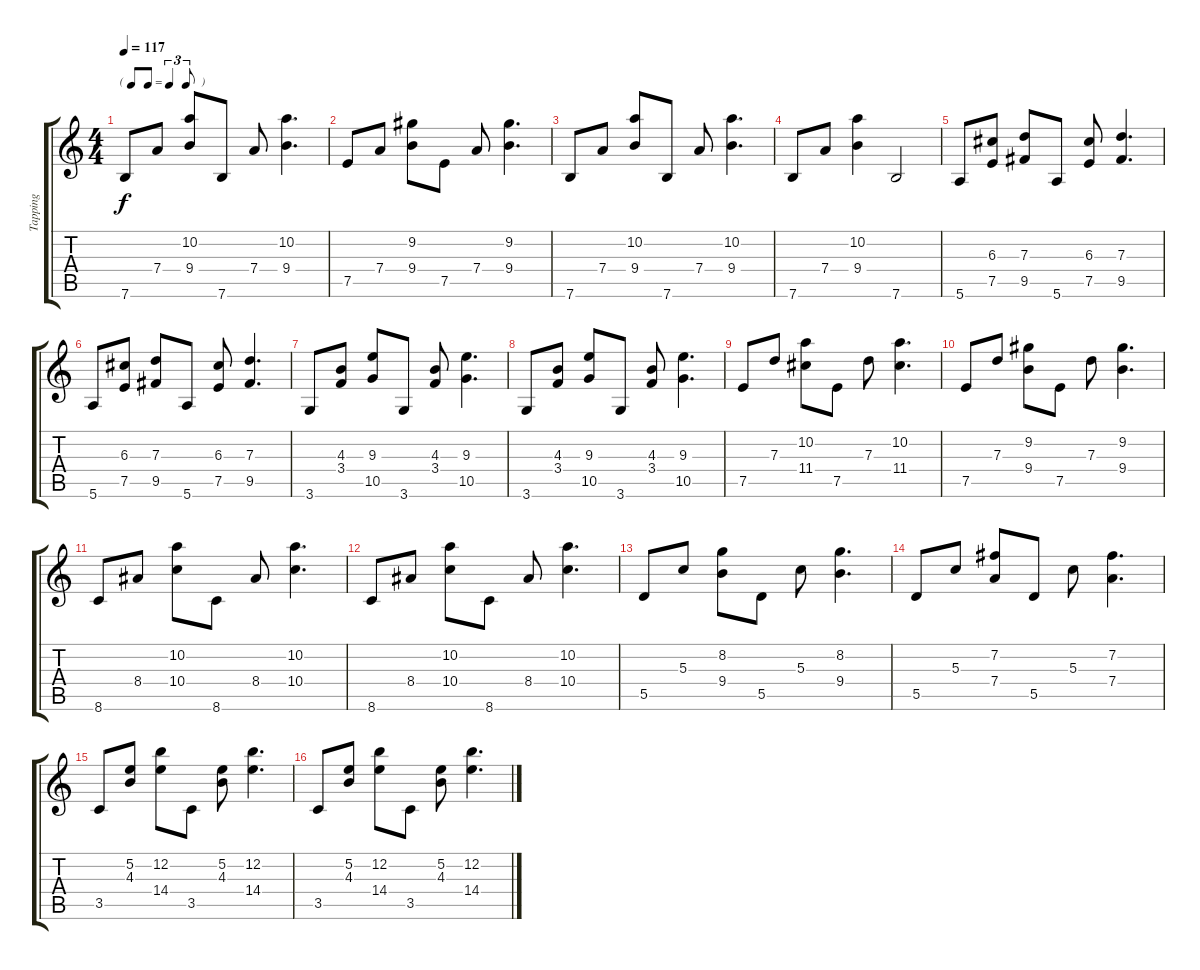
\track ("Tapping" "Tapping") {instrument electricguitarjazz}
\staff {score tabs}
\tuning (E4 B3 G3 D3 A2 E2) {hide}
\ts (4 4)
\tf triplet8th
\tempo 117
\clef g2
\ks c
7.6.8{dy f} 7.4.8 (10.2 9.4).8 7.6.8 7.4.8 (10.2 9.4).4{d} |
7.5.8 7.4.8 (9.2 9.4).8 7.5.8 7.4.8 (9.2 9.4).4{d} |
7.6.8 7.4.8 (10.2 9.4).8 7.6.8 7.4.8 (10.2 9.4).4{d} |
7.6.8 7.4.8 (10.2 9.4).4 7.6.2 |
5.6.8 (6.3 7.5).8 (7.3 9.5).8 5.6.8 (6.3 7.5).8 (7.3 9.5).4{d} |
5.6.8 (6.3 7.5).8 (7.3 9.5).8 5.6.8 (6.3 7.5).8 (7.3 9.5).4{d} |
3.6.8 (4.3 3.4).8 (9.3 10.5).8 3.6.8 (4.3 3.4).8 (9.3 10.5).4{d} |
3.6.8 (4.3 3.4).8 (9.3 10.5).8 3.6.8 (4.3 3.4).8 (9.3 10.5).4{d} |
7.5.8 7.3.8 (10.2 11.4).8 7.5.8 7.3.8 (10.2 11.4).4{d} |
7.5.8 7.3.8 (9.2 9.4).8 7.5.8 7.3.8 (9.2 9.4).4{d} |
8.6.8 8.4.8 (10.2 10.4).8 8.6.8 8.4.8 (10.2 10.4).4{d} |
8.6.8 8.4.8 (10.2 10.4).8 8.6.8 8.4.8 (10.2 10.4).4{d} |
5.5.8 5.3.8 (8.2 9.4).8 5.5.8 5.3.8 (8.2 9.4).4{d} |
5.5.8 5.3.8 (7.2 7.4).8 5.5.8 5.3.8 (7.2 7.4).4{d} |
3.5.8 (5.2 4.3).8 (12.2 14.4).8 3.5.8 (5.2 4.3).8 (12.2 14.4).4{d} |
3.5.8 (5.2 4.3).8 (12.2 14.4).8 3.5.8 (5.2 4.3).8 (12.2 14.4).4{d}
